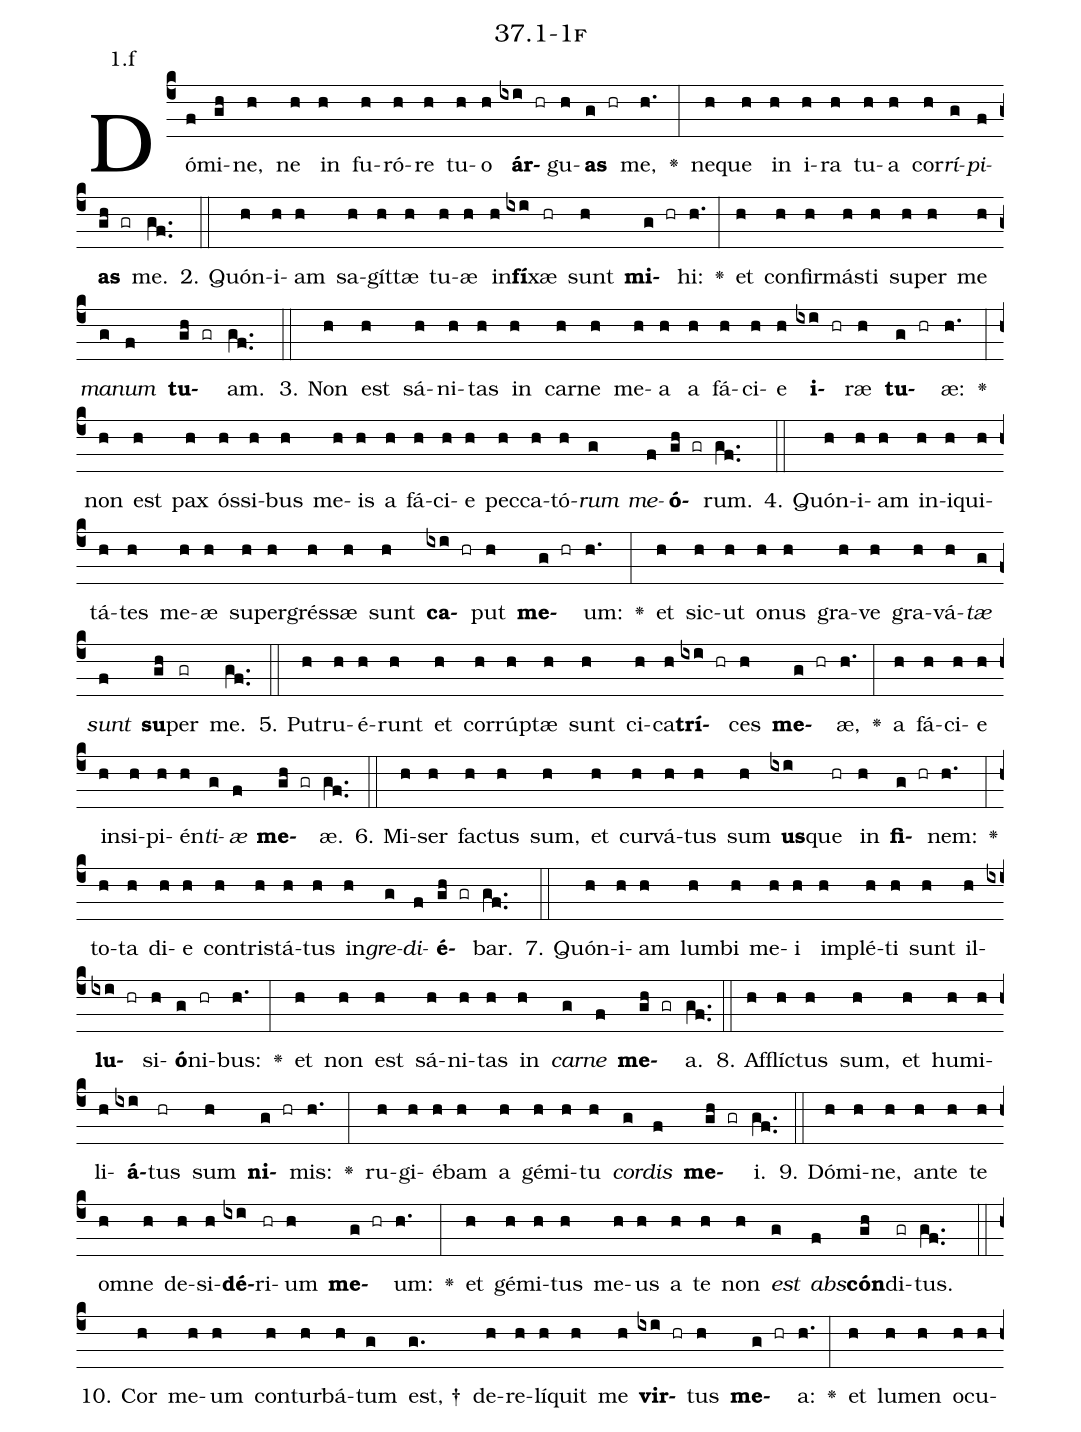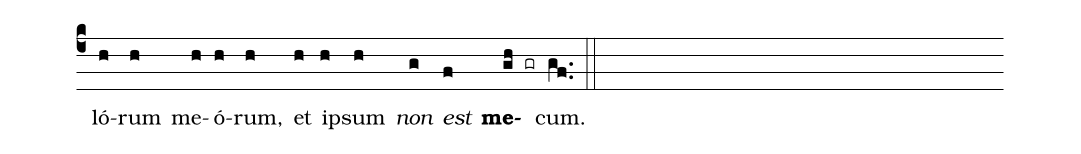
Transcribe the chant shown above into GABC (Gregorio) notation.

name: 37.1-1f;
annotation: 1.f;
%%
(c4)Dó(f)mi(gh)ne,(h) ne(h) in(h) fu(h)ró(h)re(h) tu(h)o(h) <b>ár</b>(ixi hr)gu(h)<b>as</b>(g hr) me,(h.) <v>\greheightstar</v>(:) ne(h)que(h) in(h) i(h)ra(h) tu(h)a(h) cor(h)<i>rí</i>(g)<i>pi</i>(f)<b>as</b>(gh gr) me.(gf..) (::)
2. Quón(h)i(h)am(h) sa(h)gít(h)tæ(h) tu(h)æ(h) in(h)<b>fí</b>(ixi)xæ(hr) sunt(h) <b>mi</b>(g hr)hi:(h.) <v>\greheightstar</v>(:) et(h) con(h)fir(h)más(h)ti(h) su(h)per(h) me(h) <i>ma</i>(g)<i>num</i>(f) <b>tu</b>(gh gr)am.(gf..) (::)
3. Non(h) est(h) sá(h)ni(h)tas(h) in(h) car(h)ne(h) me(h)a(h) a(h) fá(h)ci(h)e(h) <b>i</b>(ixi hr)ræ(h) <b>tu</b>(g hr)æ:(h.) <v>\greheightstar</v>(:) non(h) est(h) pax(h) ós(h)si(h)bus(h) me(h)is(h) a(h) fá(h)ci(h)e(h) pec(h)ca(h)tó(h)<i>rum</i>(g) <i>me</i>(f)<b>ó</b>(gh gr)rum.(gf..) (::)
4. Quón(h)i(h)am(h) in(h)i(h)qui(h)tá(h)tes(h) me(h)æ(h) su(h)per(h)grés(h)sæ(h) sunt(h) <b>ca</b>(ixi hr)put(h) <b>me</b>(g hr)um:(h.) <v>\greheightstar</v>(:) et(h) sic(h)ut(h) o(h)nus(h) gra(h)ve(h) gra(h)vá(h)<i>tæ</i>(g) <i>sunt</i>(f) <b>su</b>(gh)per(gr) me.(gf..) (::)
5. Pu(h)tru(h)é(h)runt(h) et(h) cor(h)rúp(h)tæ(h) sunt(h) ci(h)ca(h)<b>trí</b>(ixi hr)ces(h) <b>me</b>(g hr)æ,(h.) <v>\greheightstar</v>(:) a(h) fá(h)ci(h)e(h) in(h)si(h)pi(h)én(h)<i>ti</i>(g)<i>æ</i>(f) <b>me</b>(gh gr)æ.(gf..) (::)
6. Mi(h)ser(h) fac(h)tus(h) sum,(h) et(h) cur(h)vá(h)tus(h) sum(h) <b>us</b>(ixi)que(hr) in(h) <b>fi</b>(g hr)nem:(h.) <v>\greheightstar</v>(:) to(h)ta(h) di(h)e(h) con(h)tris(h)tá(h)tus(h) in(h)<i>gre</i>(g)<i>di</i>(f)<b>é</b>(gh gr)bar.(gf..) (::)
7. Quón(h)i(h)am(h) lum(h)bi(h) me(h)i(h) im(h)plé(h)ti(h) sunt(h) il(h)<b>lu</b>(ixi hr)si(h)<b>ó</b>(g)ni(hr)bus:(h.) <v>\greheightstar</v>(:) et(h) non(h) est(h) sá(h)ni(h)tas(h) in(h) <i>car</i>(g)<i>ne</i>(f) <b>me</b>(gh gr)a.(gf..) (::)
8. Af(h)flíc(h)tus(h) sum,(h) et(h) hu(h)mi(h)li(h)<b>á</b>(ixi)tus(hr) sum(h) <b>ni</b>(g hr)mis:(h.) <v>\greheightstar</v>(:) ru(h)gi(h)é(h)bam(h) a(h) gé(h)mi(h)tu(h) <i>cor</i>(g)<i>dis</i>(f) <b>me</b>(gh gr)i.(gf..) (::)
9. Dó(h)mi(h)ne,(h) an(h)te(h) te(h) om(h)ne(h) de(h)si(h)<b>dé</b>(ixi)ri(hr)um(h) <b>me</b>(g hr)um:(h.) <v>\greheightstar</v>(:) et(h) gé(h)mi(h)tus(h) me(h)us(h) a(h) te(h) non(h) <i>est</i>(g) <i>abs</i>(f)<b>cón</b>(gh)di(gr)tus.(gf..) (::)
10. Cor(h) me(h)um(h) con(h)tur(h)bá(h)tum(g) est, †(g.) de(h)re(h)lí(h)quit(h) me(h) <b>vir</b>(ixi hr)tus(h) <b>me</b>(g hr)a:(h.) <v>\greheightstar</v>(:) et(h) lu(h)men(h) o(h)cu(h)ló(h)rum(h) me(h)ó(h)rum,(h) et(h) ip(h)sum(h) <i>non</i>(g) <i>est</i>(f) <b>me</b>(gh gr)cum.(gf..) (::)
